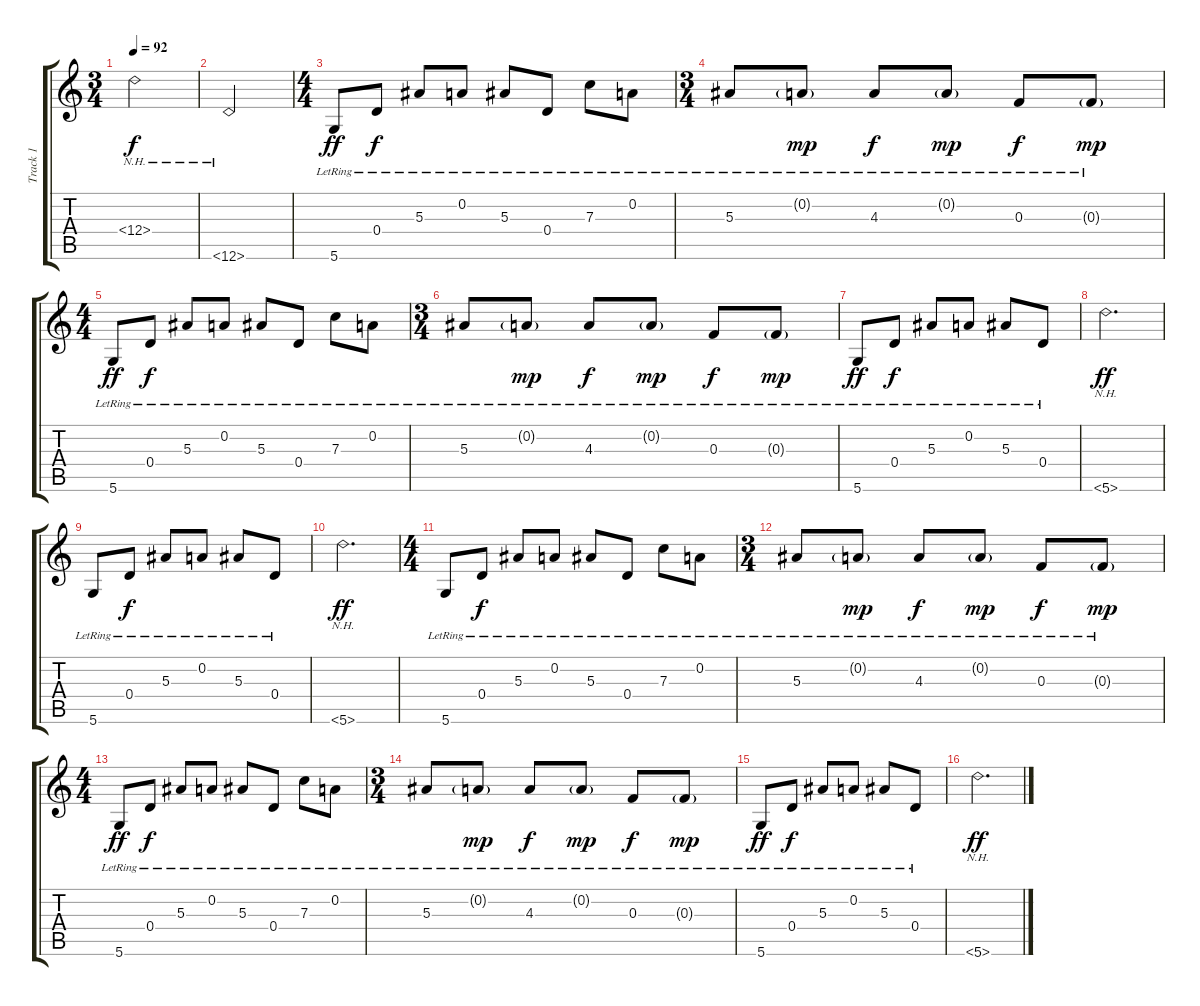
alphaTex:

\track ("Track 1" "Track 1") {instrument acousticguitarsteel}
\staff {score tabs}
\tuning (D4 A3 F3 D3 Bb2 D2) {hide}
\ts (3 4)
\tempo 92
\clef g2
\ks c
12.4{nh}.2{dy f} |
12.6{nh}.2 |
\ts (4 4)
5.6{lr}.8{dy ff} 0.4{lr}.8{dy f} 5.3{lr}.8 0.2{lr}.8 5.3{lr}.8 0.4{lr}.8 7.3{lr}.8 0.2{lr}.8 |
\ts (3 4)
5.3{lr}.8 0.2{g lr}.8{dy mp} 4.3{lr}.8{dy f} 0.2{g lr}.8{dy mp} 0.3{lr}.8{dy f} 0.3{g lr}.8{dy mp} |
\ts (4 4)
5.6{lr}.8{dy ff} 0.4{lr}.8{dy f} 5.3{lr}.8 0.2{lr}.8 5.3{lr}.8 0.4{lr}.8 7.3{lr}.8 0.2{lr}.8 |
\ts (3 4)
5.3{lr}.8 0.2{g lr}.8{dy mp} 4.3{lr}.8{dy f} 0.2{g lr}.8{dy mp} 0.3{lr}.8{dy f} 0.3{g lr}.8{dy mp} |
5.6{lr}.8{dy ff} 0.4{lr}.8{dy f} 5.3{lr}.8 0.2{lr}.8 5.3{lr}.8 0.4{lr}.8 |
5.6{nh}.2{d dy ff} |
5.6{lr}.8 0.4{lr}.8{dy f} 5.3{lr}.8 0.2{lr}.8 5.3{lr}.8 0.4{lr}.8 |
5.6{nh}.2{d dy ff} |
\ts (4 4)
5.6{lr}.8 0.4{lr}.8{dy f} 5.3{lr}.8 0.2{lr}.8 5.3{lr}.8 0.4{lr}.8 7.3{lr}.8 0.2{lr}.8 |
\ts (3 4)
5.3{lr}.8 0.2{g lr}.8{dy mp} 4.3{lr}.8{dy f} 0.2{g lr}.8{dy mp} 0.3{lr}.8{dy f} 0.3{g lr}.8{dy mp} |
\ts (4 4)
5.6{lr}.8{dy ff} 0.4{lr}.8{dy f} 5.3{lr}.8 0.2{lr}.8 5.3{lr}.8 0.4{lr}.8 7.3{lr}.8 0.2{lr}.8 |
\ts (3 4)
5.3{lr}.8 0.2{g lr}.8{dy mp} 4.3{lr}.8{dy f} 0.2{g lr}.8{dy mp} 0.3{lr}.8{dy f} 0.3{g lr}.8{dy mp} |
5.6{lr}.8{dy ff} 0.4{lr}.8{dy f} 5.3{lr}.8 0.2{lr}.8 5.3{lr}.8 0.4{lr}.8 |
5.6{nh}.2{d dy ff}
